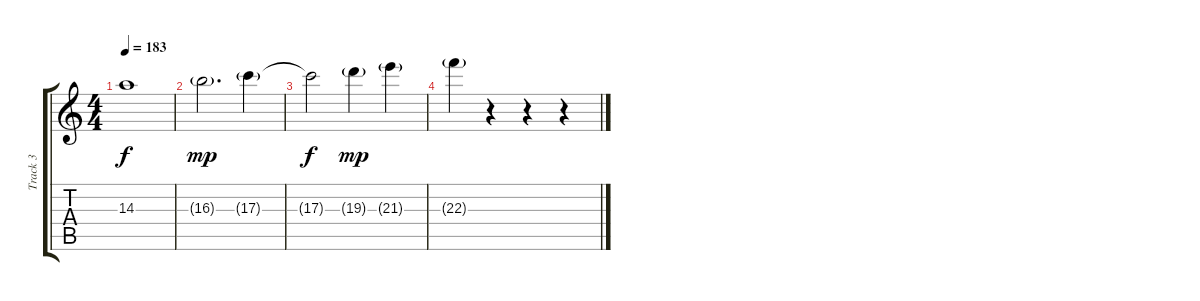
\track ("Track 3" "Track 3") {instrument overdrivenguitar}
\staff {score tabs}
\tuning (E4 B3 G3 D3 A2 E2) {hide}
\ts (4 4)
\tempo 183
\clef g2
\ks c
14.3{t}.1{dy f} |
16.3{g}.2{d dy mp} 17.3{g}.4 |
17.3{t}.2{dy f} 19.3{g}.4{dy mp} 21.3{g}.4 |
22.3{g}.4 r.4 r.4 r.4
